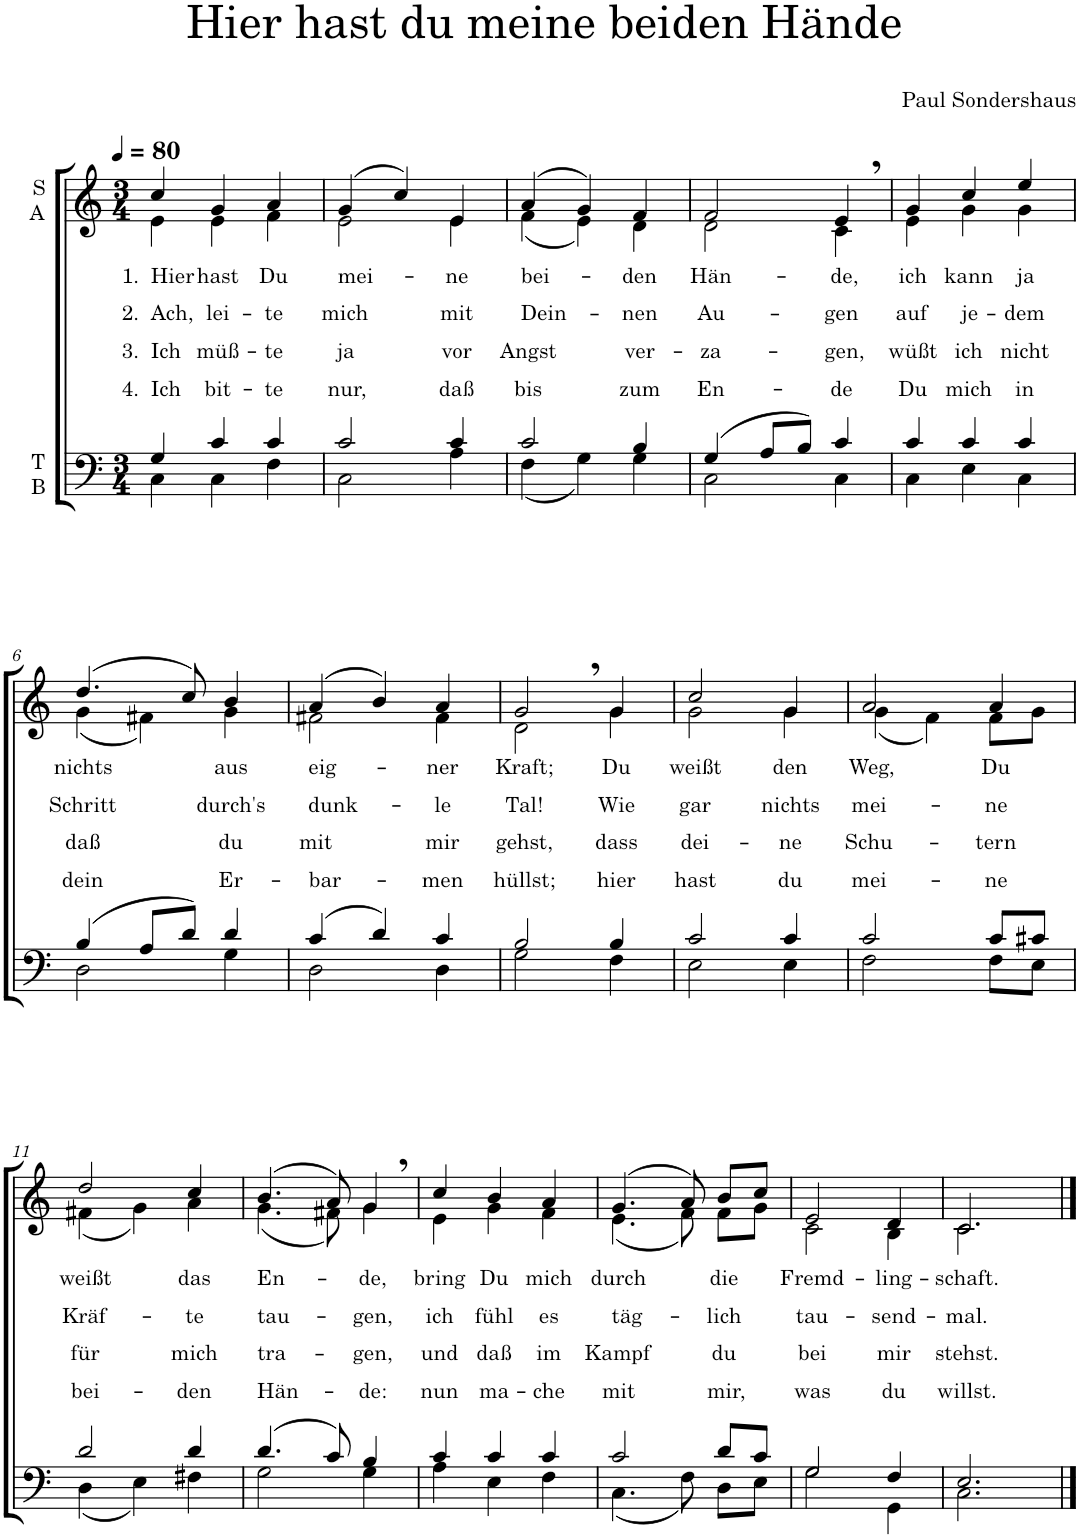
**kern	**kern	**text	**text	**text	**text
*part2	*part1	*part1	*part1	*part1	*part1
*staff2	*staff1	*staff1	*staff1	*staff1	*staff1
*I"T B	*I"S A	*	*	*	*
*clefF4	*clefG2	*	*	*	*
*k[]	*k[]	*	*	*	*
*M3/4	*M3/4	*	*	*	*
*MM80	*MM80	*	*	*	*
=1	=1	=1	=1	=1	=1
*^	*	*	*	*	*
!	!	!	!LO:LY:b	!LO:LY:b	!LO:LY:b	!LO:LY:b
*	*	*^	*	*	*	*
4G/	4C\	4cc/	4e\	1. Hier	2. Ach,	3. Ich	4. Ich
!	!	!	!	!LO:LY:b	!LO:LY:b	!LO:LY:b	!LO:LY:b
4c/	4C\	4g/	4e\	hast	lei-	müß-	bit-
!	!	!	!	!LO:LY:b	!LO:LY:b	!LO:LY:b	!LO:LY:b
4c/	4F\	4a/	4f\	Du	-te	-te	-te
=2	=2	=2	=2	=2	=2	=2	=2
!	!	!	!	!LO:LY:b	!LO:LY:b	!LO:LY:b	!LO:LY:b
2c/	2C\	(4g/	2e\	mei-	mich	ja	nur,
.	.	4cc/)	.	.	.	.	.
!	!	!	!	!LO:LY:b	!LO:LY:b	!LO:LY:b	!LO:LY:b
4c/	4A\	4e/	4e\	-ne	mit	vor	daß
=3	=3	=3	=3	=3	=3	=3	=3
!	!	!	!	!LO:LY:b	!LO:LY:b	!LO:LY:b	!LO:LY:b
2c/	(4F\	(4a/	(4f\	bei-	Dein-	Angst	bis
.	4G\)	4g/)	4e\)	.	.	.	.
!	!	!	!	!LO:LY:b	!LO:LY:b	!LO:LY:b	!LO:LY:b
4B/	4G\	4f/	4d\	-den	-nen	ver-	zum
=4	=4	=4	=4	=4	=4	=4	=4
!	!	!	!	!LO:LY:b	!LO:LY:b	!LO:LY:b	!LO:LY:b
(4G/	2C\	2f/	2d\	Hän-	Au-	-za-	En-
8A/L	.	.	.	.	.	.	.
8B/J)	.	.	.	.	.	.	.
!	!	!	!	!LO:LY:b	!LO:LY:b	!LO:LY:b	!LO:LY:b
4c/	4C\	4e,/	4c\	-de,	-gen	-gen,	-de
=5	=5	=5	=5	=5	=5	=5	=5
!	!	!	!	!LO:LY:b	!LO:LY:b	!LO:LY:b	!LO:LY:b
4c/	4C\	4g/	4e\	ich	auf	wüßt	Du
!	!	!	!	!LO:LY:b	!LO:LY:b	!LO:LY:b	!LO:LY:b
4c/	4E\	4cc/	4g\	kann	je-	ich	mich
!	!	!	!	!LO:LY:b	!LO:LY:b	!LO:LY:b	!LO:LY:b
4c/	4C\	4ee/	4g\	ja	-dem	nicht	in
!!LO:LB:g=z	!!
=6	=6	=6	=6	=6	=6	=6	=6
!	!	!	!	!LO:LY:b	!LO:LY:b	!LO:LY:b	!LO:LY:b
(4B/	2D\	(4.dd/	(4g\	nichts	Schritt	daß	dein
8A/L	.	.	4f#X\)	.	.	.	.
8d/J)	.	8cc/)	.	.	.	.	.
!	!	!	!	!LO:LY:b	!LO:LY:b	!LO:LY:b	!LO:LY:b
4d/	4G\	4b/	4g\	aus	durch's	du	Er-
=7	=7	=7	=7	=7	=7	=7	=7
!	!	!	!	!LO:LY:b	!LO:LY:b	!LO:LY:b	!LO:LY:b
(4c/	2D\	(4a/	2f#X\	eig-	dunk-	mit	-bar-
4d/)	.	4b/)	.	.	.	.	.
!	!	!	!	!LO:LY:b	!LO:LY:b	!LO:LY:b	!LO:LY:b
4c/	4D\	4a/	4f#\	-ner	-le	mir	-men
=8	=8	=8	=8	=8	=8	=8	=8
!	!	!	!	!LO:LY:b	!LO:LY:b	!LO:LY:b	!LO:LY:b
2B/	2G\	2g,/	2d\	Kraft;	Tal!	gehst,	hüllst;
!	!	!	!	!LO:LY:b	!LO:LY:b	!LO:LY:b	!LO:LY:b
4B/	4F\	4g/	4g\	Du	Wie	dass	hier
=9	=9	=9	=9	=9	=9	=9	=9
!	!	!	!	!LO:LY:b	!LO:LY:b	!LO:LY:b	!LO:LY:b
2c/	2E\	2cc/	2g\	weißt	gar	dei-	hast
!	!	!	!	!LO:LY:b	!LO:LY:b	!LO:LY:b	!LO:LY:b
4c/	4E\	4g/	4g\	den	nichts	-ne	du
=10	=10	=10	=10	=10	=10	=10	=10
!	!	!	!	!LO:LY:b	!LO:LY:b	!LO:LY:b	!LO:LY:b
2c/	2F\	2a/	(4g\	Weg,	mei-	Schu-	mei-
.	.	.	4f\)	.	.	.	.
!	!	!	!	!LO:LY:b	!LO:LY:b	!LO:LY:b	!LO:LY:b
8c/L	8F\L	4a/	8f\L	Du	-ne	-tern	-ne
8c#X/J	8E\J	.	8g\J	.	.	.	.
!!LO:LB:g=z	!!
=11	=11	=11	=11	=11	=11	=11	=11
!	!	!	!	!LO:LY:b	!LO:LY:b	!LO:LY:b	!LO:LY:b
2d/	(4D\	2dd/	(4f#X\	weißt	Kräf-	für	bei-
.	4E\)	.	4g\)	.	.	.	.
!	!	!	!	!LO:LY:b	!LO:LY:b	!LO:LY:b	!LO:LY:b
4d/	4F#X\	4cc/	4a\	das	-te	mich	-den
=12	=12	=12	=12	=12	=12	=12	=12
!	!	!	!	!LO:LY:b	!LO:LY:b	!LO:LY:b	!LO:LY:b
(4.d/	2G\	(4.b/	(4.g\	En-	tau-	tra-	Hän-
8c/)	.	8a/)	8f#X\)	.	.	.	.
!	!	!	!	!LO:LY:b	!LO:LY:b	!LO:LY:b	!LO:LY:b
4B/	4G\	4g,/	4g\	-de,	-gen,	-gen,	-de:
=13	=13	=13	=13	=13	=13	=13	=13
!	!	!	!	!LO:LY:b	!LO:LY:b	!LO:LY:b	!LO:LY:b
4c/	4A\	4cc/	4e\	bring	ich	und	nun
!	!	!	!	!LO:LY:b	!LO:LY:b	!LO:LY:b	!LO:LY:b
4c/	4E\	4b/	4g\	Du	fühl	daß	ma-
!	!	!	!	!LO:LY:b	!LO:LY:b	!LO:LY:b	!LO:LY:b
4c/	4F\	4a/	4f\	mich	es	im	-che
=14	=14	=14	=14	=14	=14	=14	=14
!	!	!	!	!LO:LY:b	!LO:LY:b	!LO:LY:b	!LO:LY:b
2c/	(4.C\	(4.g/	(4.e\	durch	täg-	Kampf	mit
.	8F\)	8a/)	8f\)	.	.	.	.
!	!	!	!	!LO:LY:b	!LO:LY:b	!LO:LY:b	!LO:LY:b
8d/L	8D\L	8b/L	8f\L	die	-lich	du	mir,
8c/J	8E\J	8cc/J	8g\J	.	.	.	.
=15	=15	=15	=15	=15	=15	=15	=15
!	!	!	!	!LO:LY:b	!LO:LY:b	!LO:LY:b	!LO:LY:b
2G/	2G\	2e/	2c\	Fremd-	tau-	bei	was
!	!	!	!	!LO:LY:b	!LO:LY:b	!LO:LY:b	!LO:LY:b
4F/	4GG\	4d/	4B\	-ling-	-send-	mir	du
=16	=16	=16	=16	=16	=16	=16	=16
!	!	!	!	!LO:LY:b	!LO:LY:b	!LO:LY:b	!LO:LY:b
2.E/	2.C\	2.c/	2.c\	-schaft.	-mal.	stehst.	willst.
*v	*v	*	*	*	*	*	*
*	*v	*v	*	*	*	*
==	==	==	==	==	==
*-	*-	*-	*-	*-	*-
